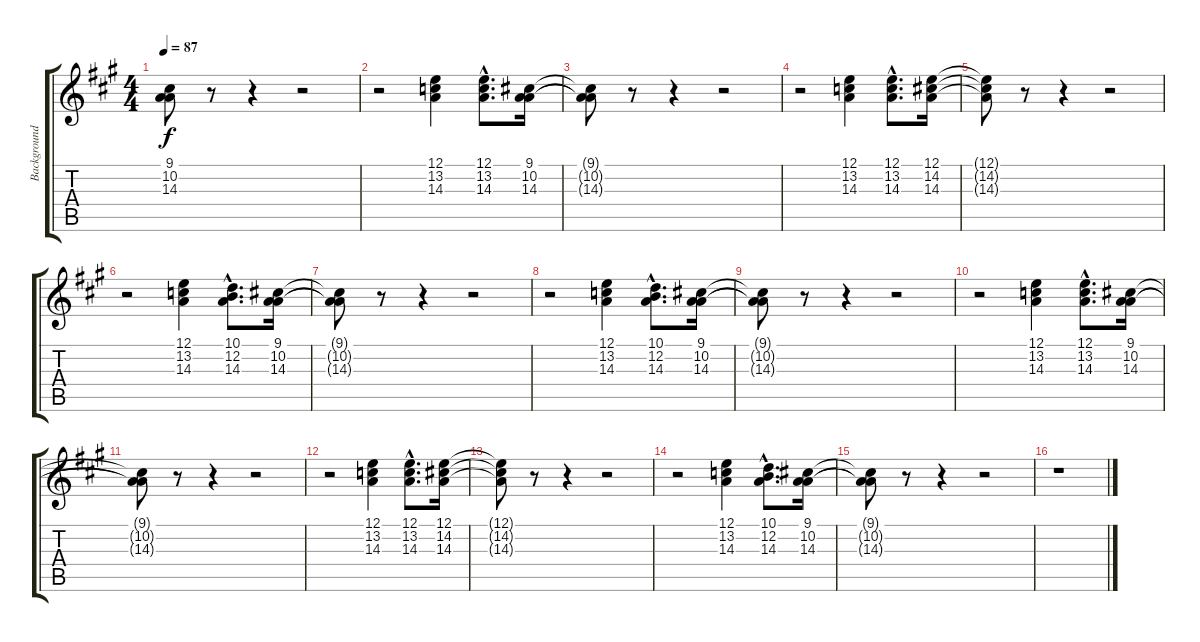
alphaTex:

\track ("Background Vocals" "Background") {instrument choiraahs}
\staff {score tabs}
\tuning (E4 B3 G3 D3 A2 E2) {hide}
\ts (4 4)
\tempo 87
\clef g2
\ks a
(9.1{t} 10.2{t} 14.3{t}).8{dy f} r.8 r.4 r.2 |
r.2 (12.1 13.2 14.3).4 (12.1{hac} 13.2{hac} 14.3{hac}).8{d} (9.1 10.2 14.3).16 |
(9.1{t} 10.2{t} 14.3{t}).8 r.8 r.4 r.2 |
r.2 (12.1 13.2 14.3).4 (12.1{hac} 13.2{hac} 14.3{hac}).8{d} (12.1 14.2 14.3).16 |
(12.1{t} 14.2{t} 14.3{t}).8 r.8 r.4 r.2 |
r.2 (12.1 13.2 14.3).4 (10.1{hac} 12.2{hac} 14.3{hac}).8{d} (9.1 10.2 14.3).16 |
(9.1{t} 10.2{t} 14.3{t}).8 r.8 r.4 r.2 |
r.2 (12.1 13.2 14.3).4 (10.1{hac} 12.2{hac} 14.3{hac}).8{d} (9.1 10.2 14.3).16 |
(9.1{t} 10.2{t} 14.3{t}).8 r.8 r.4 r.2 |
r.2 (12.1 13.2 14.3).4 (12.1{hac} 13.2{hac} 14.3{hac}).8{d} (9.1 10.2 14.3).16 |
(9.1{t} 10.2{t} 14.3{t}).8 r.8 r.4 r.2 |
r.2 (12.1 13.2 14.3).4 (12.1{hac} 13.2{hac} 14.3{hac}).8{d} (12.1 14.2 14.3).16 |
(12.1{t} 14.2{t} 14.3{t}).8 r.8 r.4 r.2 |
r.2 (12.1 13.2 14.3).4 (10.1{hac} 12.2{hac} 14.3{hac}).8{d} (9.1 10.2 14.3).16 |
(9.1{t} 10.2{t} 14.3{t}).8 r.8 r.4 r.2 |
r.1
